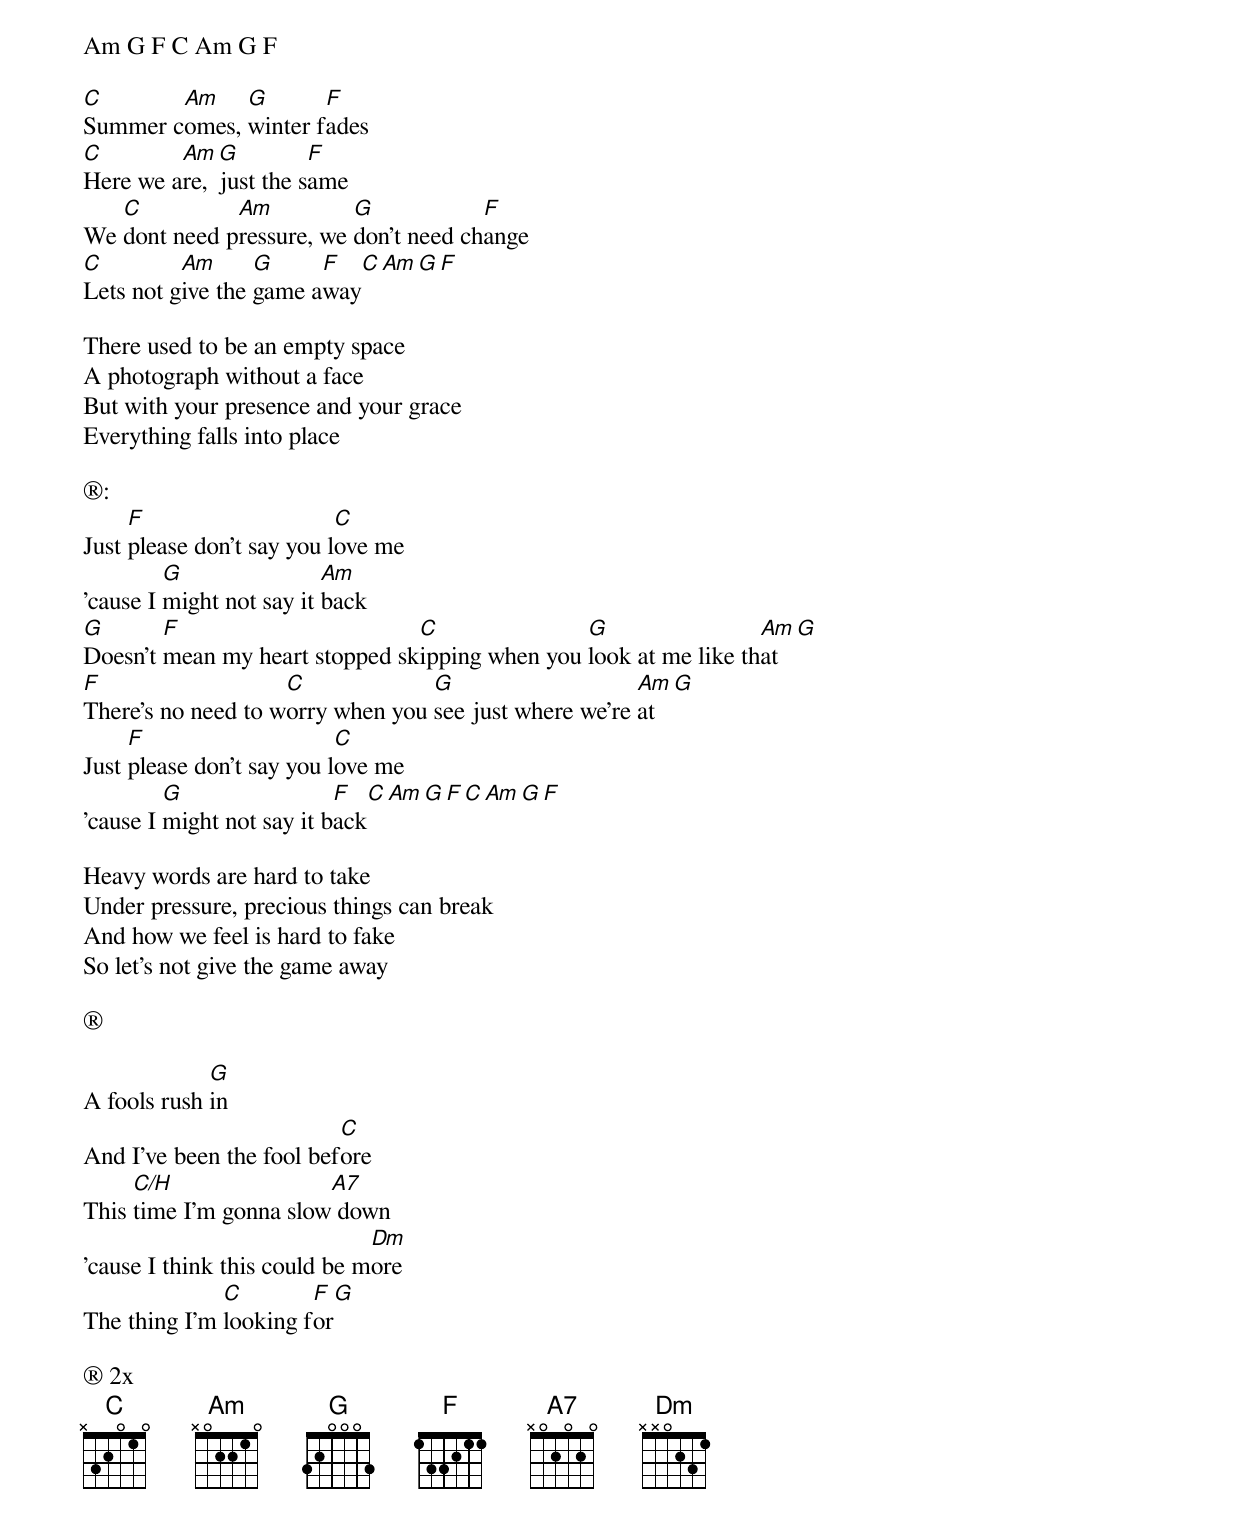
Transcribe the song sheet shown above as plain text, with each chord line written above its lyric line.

Am G F C Am G F

C       Am    G       F
Summer comes, winter fades
C        Am  G         F
Here we are, just the same
   C          Am          G            F
We dont need pressure, we don’t need change
C         Am      G     F   C Am G F
Lets not give the game away

There used to be an empty space
A photograph without a face
But with your presence and your grace
Everything falls into place

®:
     F                     C
Just please don't say you love me
         G                Am
'cause I might not say it back
G       F                       C               G                 Am  G
Doesn't mean my heart stopped skipping when you look at me like that
F                   C             G                    Am  G
There's no need to worry when you see just where we're at
     F                     C
Just please don't say you love me
         G                 F   C Am G F C Am G F
'cause I might not say it back

Heavy words are hard to take
Under pressure, precious things can break
And how we feel is hard to fake
So let's not give the game away

®

             G
A fools rush in
                          C
And I've been the fool before
     C/H                A7
This time I'm gonna slow down
                              Dm
'cause I think this could be more
              C        F  G
The thing I'm looking for

® 2x
